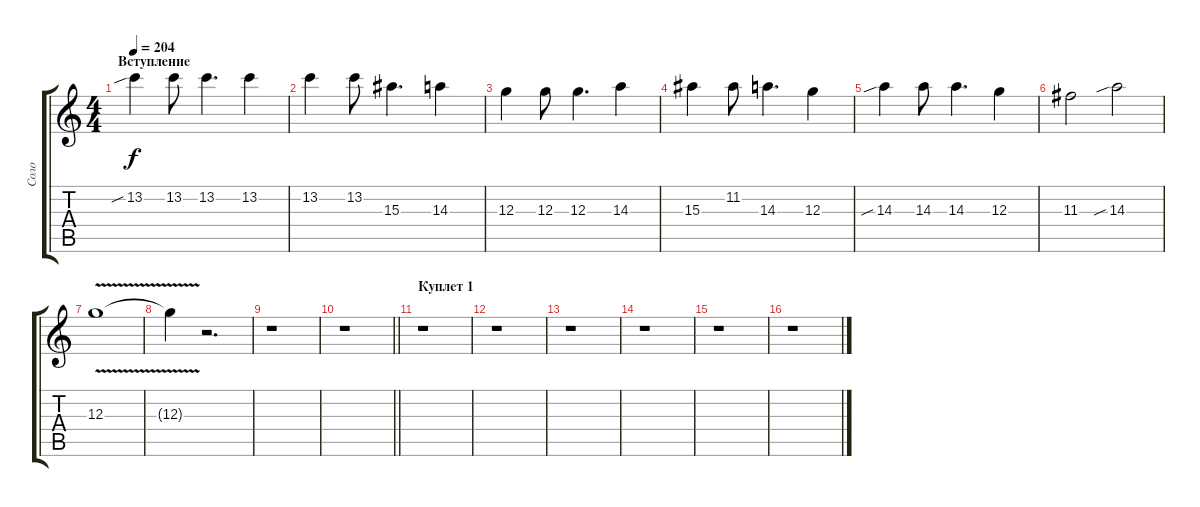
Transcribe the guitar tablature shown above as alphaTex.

\track ("Соло" "Соло") {instrument overdrivenguitar}
\staff {score tabs}
\tuning (E4 B3 G3 D3 A2 E2) {hide}
\ts (4 4)
\section ("" "Вступление")
\tempo 204
\clef g2
\ks c
13.2{sib}.4{dy f instrument overdrivenguitar} 13.2.8 13.2.4{d} 13.2.4 |
13.2.4 13.2.8 15.3.4{d} 14.3.4 |
12.3.4 12.3.8 12.3.4{d} 14.3.4 |
15.3.4 11.2.8 14.3.4{d} 12.3.4 |
14.3{sib}.4 14.3.8 14.3.4{d} 12.3.4 |
11.3.2 14.3{sib}.2 |
12.3{v}.1 |
12.3{t}.4 r.2{d} |
r.1 |
\barLineRight lightlight
r.1 |
\section ("" "Куплет 1")
r.1 |
r.1 |
r.1 |
r.1 |
r.1 |
r.1
